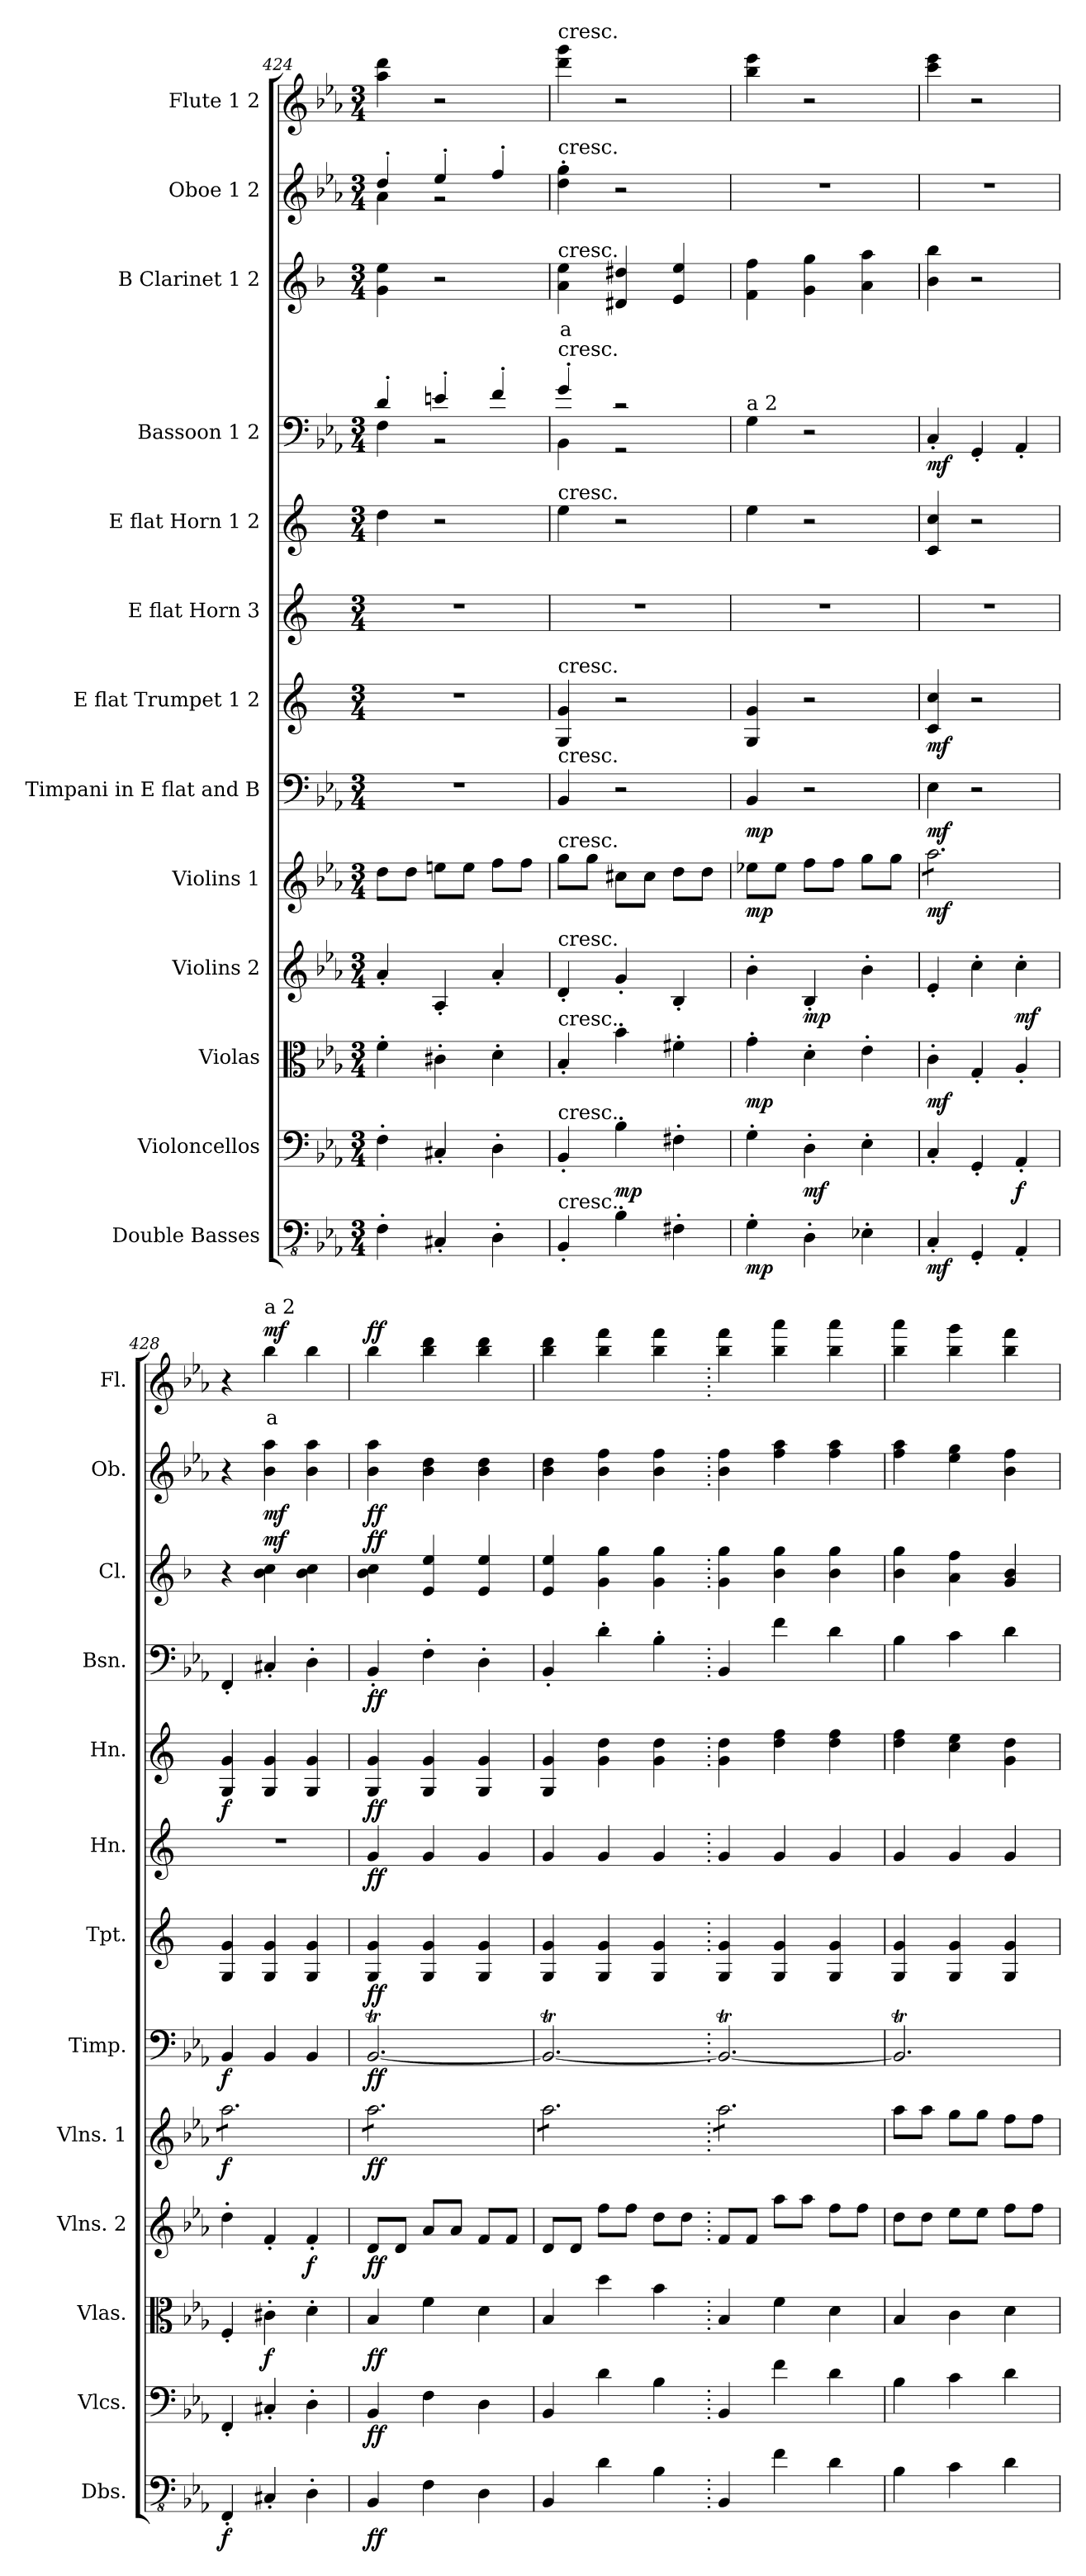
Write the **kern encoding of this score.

**kern	**dynam	**kern	**dynam	**kern	**dynam	**kern	**dynam	**kern	**dynam	**kern	**dynam	**kern	**dynam	**kern	**dynam	**kern	**dynam	**kern	**dynam	**kern	**text	**dynam	**kern	**dynam	**kern	**text	**dynam
*part13	*part13	*part12	*part12	*part11	*part11	*part10	*part10	*part9	*part9	*part8	*part8	*part7	*part7	*part6	*part6	*part5	*part5	*part4	*part4	*part3	*part3	*part3	*part2	*part2	*part1	*part1	*part1
*staff13	*staff13	*staff12	*staff12	*staff11	*staff11	*staff10	*staff10	*staff9	*staff9	*staff8	*staff8	*staff7	*staff7	*staff6	*staff6	*staff5	*staff5	*staff4	*staff4	*staff3	*staff3	*staff3	*staff2	*staff2	*staff1	*staff1	*staff1
*I"Double Basses	*	*I"Violoncellos	*	*I"Violas	*	*I"Violins 2	*	*I"Violins 1	*	*I"Timpani in E flat and B	*	*I"E flat Trumpet 1 2	*	*I"E flat Horn 3	*	*I"E flat Horn  1 2	*	*I"Bassoon 1 2	*	*I"B Clarinet 1 2	*	*	*I"Oboe 1 2	*	*I"Flute 1 2	*	*
*I'Dbs.	*	*I'Vlcs.	*	*I'Vlas.	*	*I'Vlns. 2	*	*I'Vlns. 1	*	*I'Timp.	*	*I'Tpt.	*	*I'Hn.	*	*I'Hn.	*	*I'Bsn.	*	*I'Cl.	*	*	*I'Ob.	*	*I'Fl.	*	*
*clefFv4	*	*clefF4	*	*clefC3	*	*clefG2	*	*clefG2	*	*clefF4	*	*clefG2	*	*clefG2	*	*clefG2	*	*clefF4	*	*clefG2	*	*	*clefG2	*	*clefG2	*	*
*	*	*	*	*	*	*	*	*	*	*	*	*ITrd-2c-3	*	*ITrd5c9	*	*ITrd5c9	*	*	*	*ITrd1c2	*	*	*	*	*	*	*
*k[b-e-a-]	*	*k[b-e-a-]	*	*k[b-e-a-]	*	*k[b-e-a-]	*	*k[b-e-a-]	*	*k[b-e-a-]	*	*k[b-e-a-]	*	*k[b-e-a-]	*	*k[b-e-a-]	*	*k[b-e-a-]	*	*k[b-e-a-]	*	*	*k[b-e-a-]	*	*k[b-e-a-]	*	*
*M3/4	*	*M3/4	*	*M3/4	*	*M3/4	*	*M3/4	*	*M3/4	*	*M3/4	*	*M3/4	*	*M3/4	*	*M3/4	*	*M3/4	*	*	*M3/4	*	*M3/4	*	*
=424	=424	=424	=424	=424	=424	=424	=424	=424	=424	=424	=424	=424	=424	=424	=424	=424	=424	=424	=424	=424	=424	=424	=424	=424	=424	=424	=424
*	*	*	*	*	*	*	*	*	*	*	*	*	*	*	*	*	*	*^	*	*	*	*	*^	*	*	*	*
4FF'\	.	4F'\	.	4f'\	.	4a-'/	.	8dd\L	.	2.r	.	2.r	.	2.r	.	4f\	.	4d'/	4F\	.	4f\ 4dd\	.	.	4dd'/	4a-\	.	4aa-\ 4ddd\	.	.
.	.	.	.	.	.	.	.	8dd\J	.	.	.	.	.	.	.	.	.	.	.	.	.	.	.	.	.	.	.	.	.
4CC#X'/	.	4C#X'/	.	4c#X'\	.	4A-'/	.	8een\L	.	.	.	.	.	.	.	2r	.	4en'/	2r	.	2r	.	.	4ee-'/	2r	.	2r	.	.
.	.	.	.	.	.	.	.	8ee\J	.	.	.	.	.	.	.	.	.	.	.	.	.	.	.	.	.	.	.	.	.
4DD'\	.	4D'\	.	4d'\	.	4a-'/	.	8ff\L	.	.	.	.	.	.	.	.	.	4f'/	.	.	.	.	.	4ff'/	.	.	.	.	.
.	.	.	.	.	.	.	.	8ff\J	.	.	.	.	.	.	.	.	.	.	.	.	.	.	.	.	.	.	.	.	.
*	*	*	*	*	*	*	*	*	*	*	*	*	*	*	*	*	*	*	*	*	*	*	*	*v	*v	*	*	*	*
=425	=425	=425	=425	=425	=425	=425	=425	=425	=425	=425	=425	=425	=425	=425	=425	=425	=425	=425	=425	=425	=425	=425	=425	=425	=425	=425	=425	=425
!	!	!	!	!	!	!	!	!	!	!	!	!	!	!	!	!	!	!	!	!	!	!	!	!	!	!LO:TX:a:t=cresc.	!	!
!	!	!	!	!	!	!	!	!	!	!	!	!	!	!	!	!	!	!	!	!	!	!	!	!LO:TX:a:t=cresc.	!	!	!	!
!	!	!	!	!	!	!	!	!	!	!	!	!	!	!	!	!	!	!	!	!	!LO:TX:a:t=cresc.	!	!	!	!	!	!	!
!	!	!	!	!	!	!	!	!	!	!	!	!	!	!	!	!	!	!LO:TX:a:t=cresc.	!	!	!	!	!	!	!	!	!	!
!	!	!	!	!	!	!	!	!	!	!	!	!	!	!	!	!LO:TX:a:t=cresc.	!	!	!	!	!	!	!	!	!	!	!	!
!	!	!	!	!	!	!	!	!	!	!	!	!LO:TX:a:t=cresc.	!	!	!	!	!	!	!	!	!	!	!	!	!	!	!	!
!	!	!	!	!	!	!	!	!	!	!LO:TX:a:t=cresc.	!	!	!	!	!	!	!	!	!	!	!	!	!	!	!	!	!	!
!	!	!	!	!	!	!	!	!LO:TX:a:t=cresc.	!	!	!	!	!	!	!	!	!	!	!	!	!	!	!	!	!	!	!	!
!	!	!	!	!	!	!LO:TX:a:t=cresc.	!	!	!	!	!	!	!	!	!	!	!	!	!	!	!	!	!	!	!	!	!	!
!	!	!	!	!LO:TX:a:t=cresc.	!	!	!	!	!	!	!	!	!	!	!	!	!	!	!	!	!	!	!	!	!	!	!	!
!	!	!LO:TX:a:t=cresc.	!	!	!	!	!	!	!	!	!	!	!	!	!	!	!	!	!	!	!	!	!	!	!	!	!	!
!LO:TX:a:t=cresc.	!	!	!	!	!	!	!	!	!	!	!	!	!	!	!	!	!	!	!	!	!	!	!	!	!	!	!	!
4BBB-'/	.	4BB-'/	.	4B-'/	.	4d'/	.	8gg\L	.	4BB-/	.	4B-/ 4b-/	.	2.r	.	4g\	.	4g'/	4BB-\	.	4g\ 4dd\	a	.	4dd\' 4gg\'	.	4ddd\ 4ggg\	.	.
.	.	.	.	.	.	.	.	8gg\J	.	.	.	.	.	.	.	.	.	.	.	.	.	.	.	.	.	.	.	.
!	!	!	!LO:DY:b	!	!	!	!	!	!	!	!	!	!	!	!	!	!	!	!	!	!	!	!	!	!	!	!	!
4BB-'\	.	4B-'\	mp	4b-'\	.	4g'/	.	8cc#X\L	.	2r	.	2r	.	.	.	2r	.	2r	2r	.	4c#X/ 4cc#X/	.	.	2r	.	2r	.	.
.	.	.	.	.	.	.	.	8cc#\J	.	.	.	.	.	.	.	.	.	.	.	.	.	.	.	.	.	.	.	.
4FF#X'\	.	4F#X'\	.	4f#X'\	.	4B-'/	.	8dd\L	.	.	.	.	.	.	.	.	.	.	.	.	4d/ 4dd/	.	.	.	.	.	.	.
.	.	.	.	.	.	.	.	8dd\J	.	.	.	.	.	.	.	.	.	.	.	.	.	.	.	.	.	.	.	.
*	*	*	*	*	*	*	*	*	*	*	*	*	*	*	*	*	*	*v	*v	*	*	*	*	*	*	*	*	*
=426	=426	=426	=426	=426	=426	=426	=426	=426	=426	=426	=426	=426	=426	=426	=426	=426	=426	=426	=426	=426	=426	=426	=426	=426	=426	=426	=426
!	!	!	!	!	!	!	!	!	!	!	!	!	!	!	!	!	!	!LO:TX:a:t=a 2	!	!	!	!	!	!	!	!	!
!	!LO:DY:b	!	!	!	!LO:DY:b	!	!	!	!LO:DY:b	!	!LO:DY:b	!	!	!	!	!	!	!	!	!	!	!	!	!	!	!	!
4GG'\	mp	4G'\	.	4g'\	mp	4b-'\	.	8ee-X\L	mp	4BB-/	mp	4B-/ 4b-/	.	2.r	.	4g\	.	4G\	.	4e-\ 4ee-\	.	.	2.r	.	4bb-\ 4eee-\	.	.
.	.	.	.	.	.	.	.	8ee-\J	.	.	.	.	.	.	.	.	.	.	.	.	.	.	.	.	.	.	.
!	!	!	!LO:DY:b	!	!	!	!LO:DY:b	!	!	!	!	!	!	!	!	!	!	!	!	!	!	!	!	!	!	!	!
4DD'\	.	4D'\	mf	4d'\	.	4B-'/	mp	8ff\L	.	2r	.	2r	.	.	.	2r	.	2r	.	4f\ 4ff\	.	.	.	.	2r	.	.
.	.	.	.	.	.	.	.	8ff\J	.	.	.	.	.	.	.	.	.	.	.	.	.	.	.	.	.	.	.
4EE-X'\	.	4E-'\	.	4e-'\	.	4b-'\	.	8gg\L	.	.	.	.	.	.	.	.	.	.	.	4g\ 4gg\	.	.	.	.	.	.	.
.	.	.	.	.	.	.	.	8gg\J	.	.	.	.	.	.	.	.	.	.	.	.	.	.	.	.	.	.	.
=427	=427	=427	=427	=427	=427	=427	=427	=427	=427	=427	=427	=427	=427	=427	=427	=427	=427	=427	=427	=427	=427	=427	=427	=427	=427	=427	=427
!	!LO:DY:b	!	!	!	!LO:DY:b	!	!	!	!LO:DY:b	!	!LO:DY:b	!	!LO:DY:b	!	!	!	!	!	!LO:DY:b	!	!	!	!	!	!	!	!
*	*	*	*	*	*	*	*	*tremolo	*	*	*	*	*	*	*	*	*	*	*	*	*	*	*	*	*	*	*
4CC'/	mf	4C'/	.	4c'\	mf	4e-'/	.	8aa-\L	mf	4E-\	mf	4e-/ 4ee-/	mf	2.r	.	4E-/ 4e-/	.	4C'/	mf	4a-\ 4aa-\	.	.	2.r	.	4ccc\ 4eee-\	.	.
.	.	.	.	.	.	.	.	8aa-\	.	.	.	.	.	.	.	.	.	.	.	.	.	.	.	.	.	.	.
4GGG'/	.	4GG'/	.	4G'/	.	4cc'\	.	8aa-\	.	2r	.	2r	.	.	.	2r	.	4GG'/	.	2r	.	.	.	.	2r	.	.
.	.	.	.	.	.	.	.	8aa-\	.	.	.	.	.	.	.	.	.	.	.	.	.	.	.	.	.	.	.
!	!	!	!LO:DY:b	!	!	!	!LO:DY:b	!	!	!	!	!	!	!	!	!	!	!	!	!	!	!	!	!	!	!	!
4AAA-'/	.	4AA-'/	f	4A-'/	.	4cc'\	mf	8aa-\	.	.	.	.	.	.	.	.	.	4AA-'/	.	.	.	.	.	.	.	.	.
.	.	.	.	.	.	.	.	8aa-\J	.	.	.	.	.	.	.	.	.	.	.	.	.	.	.	.	.	.	.
=428	=428	=428	=428	=428	=428	=428	=428	=428	=428	=428	=428	=428	=428	=428	=428	=428	=428	=428	=428	=428	=428	=428	=428	=428	=428	=428	=428
!	!LO:DY:b	!	!	!	!	!	!	!	!LO:DY:b	!	!LO:DY:b	!	!	!	!	!	!LO:DY:b	!	!	!	!	!	!	!	!	!	!
4FFF'/	f	4FF'/	.	4F'/	.	4dd'\	.	8aa-\L	f	4BB-/	f	4B-/ 4b-/	.	2.r	.	4BB-/ 4B-/	f	4FF'/	.	4r	.	.	4r	.	4r	.	.
.	.	.	.	.	.	.	.	8aa-\	.	.	.	.	.	.	.	.	.	.	.	.	.	.	.	.	.	.	.
!	!	!	!	!	!	!	!	!	!	!	!	!	!	!	!	!	!	!	!	!	!	!	!	!	!LO:TX:a:t=a 2	!	!
!	!	!	!	!	!LO:DY:b	!	!	!	!	!	!	!	!	!	!	!	!	!	!	!	!	!LO:DY:b	!	!LO:DY:b	!	!	!LO:DY:b
4CC#X'/	.	4C#X'/	.	4c#X'\	f	4f'/	.	8aa-\	.	4BB-/	.	4B-/ 4b-/	.	.	.	4BB-/ 4B-/	.	4C#X'/	.	4a-\ 4b-\	.	mf	4b-\ 4aa-\	mf	4bb-\	a	mf
.	.	.	.	.	.	.	.	8aa-\	.	.	.	.	.	.	.	.	.	.	.	.	.	.	.	.	.	.	.
!	!	!	!	!	!	!	!LO:DY:b	!	!	!	!	!	!	!	!	!	!	!	!	!	!	!	!	!	!	!	!
4DD'\	.	4D'\	.	4d'\	.	4f'/	f	8aa-\	.	4BB-/	.	4B-/ 4b-/	.	.	.	4BB-/ 4B-/	.	4D'\	.	4a-\ 4b-\	.	.	4b-\ 4aa-\	.	4bb-\	.	.
.	.	.	.	.	.	.	.	8aa-\J	.	.	.	.	.	.	.	.	.	.	.	.	.	.	.	.	.	.	.
=429	=429	=429	=429	=429	=429	=429	=429	=429	=429	=429	=429	=429	=429	=429	=429	=429	=429	=429	=429	=429	=429	=429	=429	=429	=429	=429	=429
!	!LO:DY:b	!	!LO:DY:b	!	!LO:DY:b	!	!LO:DY:b	!	!LO:DY:b	!	!LO:DY:b	!	!LO:DY:b	!	!LO:DY:b	!	!LO:DY:b	!	!LO:DY:b	!	!	!LO:DY:b	!	!LO:DY:b	!	!	!LO:DY:b
4BBB-/	ff	4BB-/	ff	4B-/	ff	8d/L	ff	8aa-\L	ff	[2.BB-T/	ff	4B-/ 4b-/	ff	4B-/	ff	4BB-/ 4B-/	ff	4BB-'/	ff	4a-\ 4b-\	.	ff	4b-\ 4aa-\	ff	4bb-\	.	ff
.	.	.	.	.	.	8d/J	.	8aa-\	.	.	.	.	.	.	.	.	.	.	.	.	.	.	.	.	.	.	.
4FF\	.	4F\	.	4f\	.	8a-/L	.	8aa-\	.	.	.	4B-/ 4b-/	.	4B-/	.	4BB-/ 4B-/	.	4F'\	.	4d/ 4dd/	.	.	4b-\ 4dd\	.	4bb-\ 4ddd\	.	.
.	.	.	.	.	.	8a-/J	.	8aa-\	.	.	.	.	.	.	.	.	.	.	.	.	.	.	.	.	.	.	.
4DD\	.	4D\	.	4d\	.	8f/L	.	8aa-\	.	.	.	4B-/ 4b-/	.	4B-/	.	4BB-/ 4B-/	.	4D'\	.	4d/ 4dd/	.	.	4b-\ 4dd\	.	4bb-\ 4ddd\	.	.
.	.	.	.	.	.	8f/J	.	8aa-\J	.	.	.	.	.	.	.	.	.	.	.	.	.	.	.	.	.	.	.
=430	=430	=430	=430	=430	=430	=430	=430	=430	=430	=430	=430	=430	=430	=430	=430	=430	=430	=430	=430	=430	=430	=430	=430	=430	=430	=430	=430
4BBB-/	.	4BB-/	.	4B-/	.	8d/L	.	8aa-\L	.	2.BB-T/_	.	4B-/ 4b-/	.	4B-/	.	4BB-/ 4B-/	.	4BB-'/	.	4d/ 4dd/	.	.	4b-\ 4dd\	.	4bb-\ 4ddd\	.	.
.	.	.	.	.	.	8d/J	.	8aa-\	.	.	.	.	.	.	.	.	.	.	.	.	.	.	.	.	.	.	.
4D\	.	4d\	.	4dd\	.	8ff\L	.	8aa-\	.	.	.	4B-/ 4b-/	.	4B-/	.	4B-\ 4f\	.	4d'\	.	4f\ 4ff\	.	.	4b-\ 4ff\	.	4bb-\ 4fff\	.	.
.	.	.	.	.	.	8ff\J	.	8aa-\	.	.	.	.	.	.	.	.	.	.	.	.	.	.	.	.	.	.	.
4BB-\	.	4B-\	.	4b-\	.	8dd\L	.	8aa-\	.	.	.	4B-/ 4b-/	.	4B-/	.	4B-\ 4f\	.	4B-'\	.	4f\ 4ff\	.	.	4b-\ 4ff\	.	4bb-\ 4fff\	.	.
.	.	.	.	.	.	8dd\J	.	8aa-\J	.	.	.	.	.	.	.	.	.	.	.	.	.	.	.	.	.	.	.
=431.	=431.	=431.	=431.	=431.	=431.	=431.	=431.	=431.	=431.	=431.	=431.	=431.	=431.	=431.	=431.	=431.	=431.	=431.	=431.	=431.	=431.	=431.	=431.	=431.	=431.	=431.	=431.
4BBB-/	.	4BB-/	.	4B-/	.	8f/L	.	8aa-\L	.	2.BB-T/_	.	4B-/ 4b-/	.	4B-/	.	4B-\ 4f\	.	4BB-/	.	4f\ 4ff\	.	.	4b-\ 4ff\	.	4bb-\ 4fff\	.	.
.	.	.	.	.	.	8f/J	.	8aa-\	.	.	.	.	.	.	.	.	.	.	.	.	.	.	.	.	.	.	.
4F\	.	4f\	.	4f\	.	8aa-\L	.	8aa-\	.	.	.	4B-/ 4b-/	.	4B-/	.	4f\ 4a-\	.	4f\	.	4a-\ 4ff\	.	.	4ff\ 4aa-\	.	4bb-\ 4aaa-\	.	.
.	.	.	.	.	.	8aa-\J	.	8aa-\	.	.	.	.	.	.	.	.	.	.	.	.	.	.	.	.	.	.	.
4D\	.	4d\	.	4d\	.	8ff\L	.	8aa-\	.	.	.	4B-/ 4b-/	.	4B-/	.	4f\ 4a-\	.	4d\	.	4a-\ 4ff\	.	.	4ff\ 4aa-\	.	4bb-\ 4aaa-\	.	.
.	.	.	.	.	.	8ff\J	.	8aa-\J	.	.	.	.	.	.	.	.	.	.	.	.	.	.	.	.	.	.	.
*	*	*	*	*	*	*	*	*Xtremolo	*	*	*	*	*	*	*	*	*	*	*	*	*	*	*	*	*	*	*
=432	=432	=432	=432	=432	=432	=432	=432	=432	=432	=432	=432	=432	=432	=432	=432	=432	=432	=432	=432	=432	=432	=432	=432	=432	=432	=432	=432
4BB-\	.	4B-\	.	4B-/	.	8dd\L	.	8aa-\L	.	2.BB-T/]	.	4B-/ 4b-/	.	4B-/	.	4f\ 4a-\	.	4B-\	.	4a-\ 4ff\	.	.	4ff\ 4aa-\	.	4bb-\ 4aaa-\	.	.
.	.	.	.	.	.	8dd\J	.	8aa-\J	.	.	.	.	.	.	.	.	.	.	.	.	.	.	.	.	.	.	.
4C\	.	4c\	.	4c\	.	8ee-\L	.	8gg\L	.	.	.	4B-/ 4b-/	.	4B-/	.	4e-\ 4g\	.	4c\	.	4g\ 4ee-\	.	.	4ee-\ 4gg\	.	4bb-\ 4ggg\	.	.
.	.	.	.	.	.	8ee-\J	.	8gg\J	.	.	.	.	.	.	.	.	.	.	.	.	.	.	.	.	.	.	.
4D\	.	4d\	.	4d\	.	8ff\L	.	8ff\L	.	.	.	4B-/ 4b-/	.	4B-/	.	4B-\ 4f\	.	4d\	.	4f/ 4a-/	.	.	4b-\ 4ff\	.	4bb-\ 4fff\	.	.
.	.	.	.	.	.	8ff\J	.	8ff\J	.	.	.	.	.	.	.	.	.	.	.	.	.	.	.	.	.	.	.
=	=	=	=	=	=	=	=	=	=	=	=	=	=	=	=	=	=	=	=	=	=	=	=	=	=	=	=
*-	*-	*-	*-	*-	*-	*-	*-	*-	*-	*-	*-	*-	*-	*-	*-	*-	*-	*-	*-	*-	*-	*-	*-	*-	*-	*-	*-
